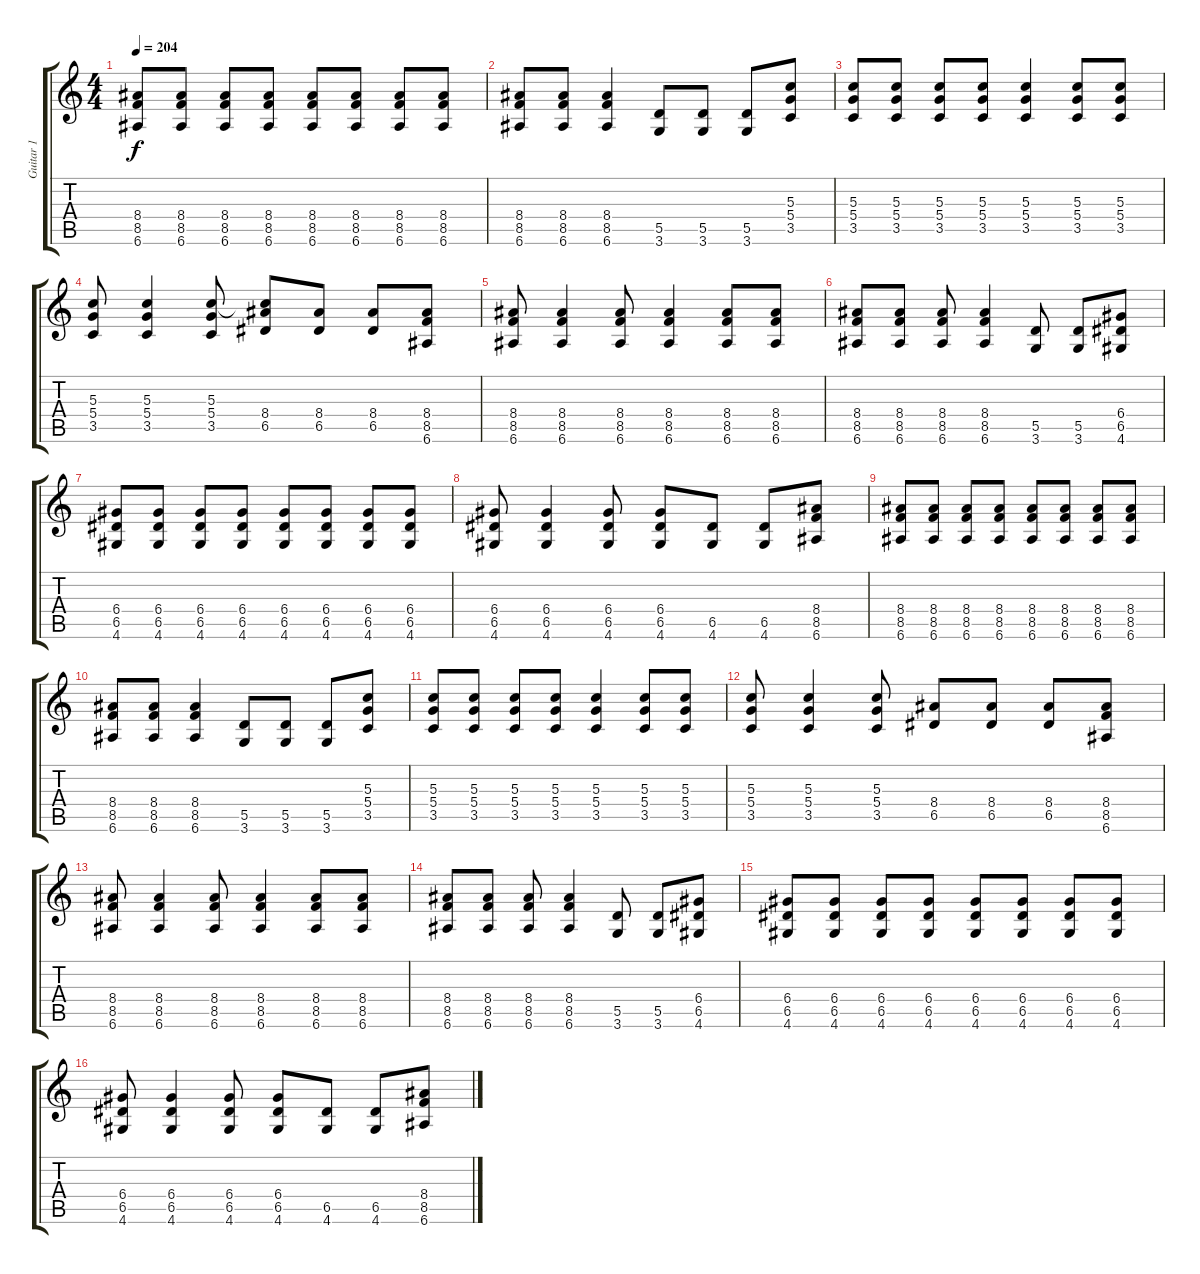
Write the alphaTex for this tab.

\track ("Guitar 1" "Guitar 1") {instrument distortionguitar}
\staff {score tabs}
\tuning (E4 B3 G3 D3 A2 E2) {hide}
\ts (4 4)
\tempo 204
\clef g2
\ks c
(8.4 8.5 6.6).8{dy f} (8.4 8.5 6.6).8 (8.4 8.5 6.6).8 (8.4 8.5 6.6).8 (8.4 8.5 6.6).8 (8.4 8.5 6.6).8 (8.4 8.5 6.6).8 (8.4 8.5 6.6).8 |
(8.4 8.5 6.6).8 (8.4 8.5 6.6).8 (8.4 8.5 6.6).4 (5.5 3.6).8 (5.5 3.6).8 (5.5 3.6).8 (5.3 5.4 3.5).8 |
(5.3 5.4 3.5).8 (5.3 5.4 3.5).8 (5.3 5.4 3.5).8 (5.3 5.4 3.5).8 (5.3 5.4 3.5).4 (5.3 5.4 3.5).8 (5.3 5.4 3.5).8 |
(5.3 5.4 3.5).8 (5.3 5.4 3.5).4 (5.3 5.4 3.5).8 (5.3{t} 8.4 6.5).8 (8.4 6.5).8 (8.4 6.5).8 (8.4 8.5 6.6).8 |
(8.4 8.5 6.6).8 (8.4 8.5 6.6).4 (8.4 8.5 6.6).8 (8.4 8.5 6.6).4 (8.4 8.5 6.6).8 (8.4 8.5 6.6).8 |
(8.4 8.5 6.6).8 (8.4 8.5 6.6).8 (8.4 8.5 6.6).8 (8.4 8.5 6.6).4 (5.5 3.6).8 (5.5 3.6).8 (6.4 6.5 4.6).8 |
(6.4 6.5 4.6).8 (6.4 6.5 4.6).8 (6.4 6.5 4.6).8 (6.4 6.5 4.6).8 (6.4 6.5 4.6).8 (6.4 6.5 4.6).8 (6.4 6.5 4.6).8 (6.4 6.5 4.6).8 |
(6.4 6.5 4.6).8 (6.4 6.5 4.6).4 (6.4 6.5 4.6).8 (6.4 6.5 4.6).8 (6.5 4.6).8 (6.5 4.6).8 (8.4 8.5 6.6).8 |
(8.4 8.5 6.6).8 (8.4 8.5 6.6).8 (8.4 8.5 6.6).8 (8.4 8.5 6.6).8 (8.4 8.5 6.6).8 (8.4 8.5 6.6).8 (8.4 8.5 6.6).8 (8.4 8.5 6.6).8 |
(8.4 8.5 6.6).8 (8.4 8.5 6.6).8 (8.4 8.5 6.6).4 (5.5 3.6).8 (5.5 3.6).8 (5.5 3.6).8 (5.3 5.4 3.5).8 |
(5.3 5.4 3.5).8 (5.3 5.4 3.5).8 (5.3 5.4 3.5).8 (5.3 5.4 3.5).8 (5.3 5.4 3.5).4 (5.3 5.4 3.5).8 (5.3 5.4 3.5).8 |
(5.3 5.4 3.5).8 (5.3 5.4 3.5).4 (5.3 5.4 3.5).8 (8.4 6.5).8 (8.4 6.5).8 (8.4 6.5).8 (8.4 8.5 6.6).8 |
(8.4 8.5 6.6).8 (8.4 8.5 6.6).4 (8.4 8.5 6.6).8 (8.4 8.5 6.6).4 (8.4 8.5 6.6).8 (8.4 8.5 6.6).8 |
(8.4 8.5 6.6).8 (8.4 8.5 6.6).8 (8.4 8.5 6.6).8 (8.4 8.5 6.6).4 (5.5 3.6).8 (5.5 3.6).8 (6.4 6.5 4.6).8 |
(6.4 6.5 4.6).8 (6.4 6.5 4.6).8 (6.4 6.5 4.6).8 (6.4 6.5 4.6).8 (6.4 6.5 4.6).8 (6.4 6.5 4.6).8 (6.4 6.5 4.6).8 (6.4 6.5 4.6).8 |
(6.4 6.5 4.6).8 (6.4 6.5 4.6).4 (6.4 6.5 4.6).8 (6.4 6.5 4.6).8 (6.5 4.6).8 (6.5 4.6).8 (8.4 8.5 6.6).8
